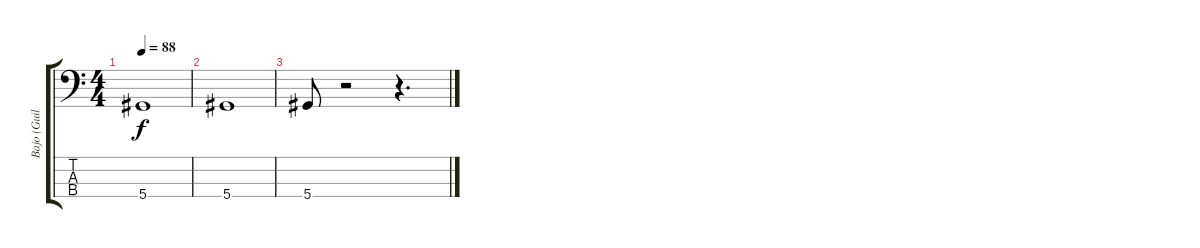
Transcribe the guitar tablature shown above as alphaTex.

\track ("Bajo (Guillermo Sánchez)" "Bajo (Guil") {instrument electricbassfinger}
\staff {score tabs}
\tuning (Gb2 Db2 Ab1 Eb1) {hide}
\ts (4 4)
\tempo 88
\clef f4
\ks c
5.4.1{dy f} |
5.4.1 |
5.4.8 r.2 r.4{d}
